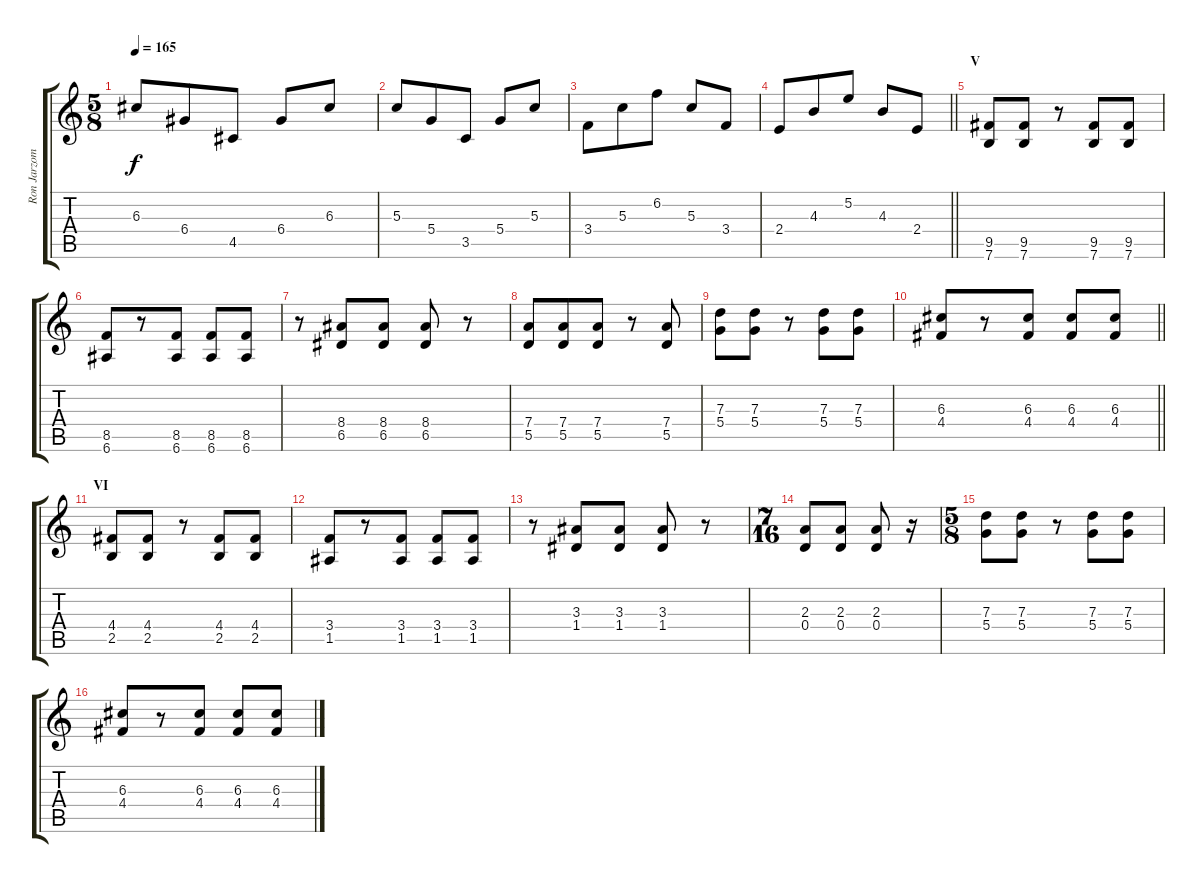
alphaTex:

\track ("Ron Jarzombek (Rhythm)" "Ron Jarzom") {instrument distortionguitar}
\staff {score tabs}
\tuning (E4 B3 G3 D3 A2 E2) {hide}
\ts (5 8)
\tempo 165
\clef g2
\ks c
6.3.8{dy f} 6.4.8 4.5.8 6.4.8 6.3.8 |
5.3.8 5.4.8 3.5.8 5.4.8 5.3.8 |
3.4.8 5.3.8 6.2.8 5.3.8 3.4.8 |
\barLineRight lightlight
2.4.8 4.3.8 5.2.8 4.3.8 2.4.8 |
\section ("" "V")
(9.5 7.6).8 (9.5 7.6).8 r.8 (9.5 7.6).8 (9.5 7.6).8 |
(8.5 6.6).8 r.8 (8.5 6.6).8 (8.5 6.6).8 (8.5 6.6).8 |
r.8 (8.4 6.5).8 (8.4 6.5).8 (8.4 6.5).8 r.8 |
(7.4 5.5).8 (7.4 5.5).8 (7.4 5.5).8 r.8 (7.4 5.5).8 |
(7.3 5.4).8 (7.3 5.4).8 r.8 (7.3 5.4).8 (7.3 5.4).8 |
\barLineRight lightlight
(6.3 4.4).8 r.8 (6.3 4.4).8 (6.3 4.4).8 (6.3 4.4).8 |
\section ("" "VI")
(4.4 2.5).8 (4.4 2.5).8 r.8 (4.4 2.5).8 (4.4 2.5).8 |
(3.4 1.5).8 r.8 (3.4 1.5).8 (3.4 1.5).8 (3.4 1.5).8 |
r.8 (3.3 1.4).8 (3.3 1.4).8 (3.3 1.4).8 r.8 |
\ts (7 16)
(2.3 0.4).8 (2.3 0.4).8 (2.3 0.4).8 r.16 |
\ts (5 8)
(7.3 5.4).8 (7.3 5.4).8 r.8 (7.3 5.4).8 (7.3 5.4).8 |
(6.3 4.4).8 r.8 (6.3 4.4).8 (6.3 4.4).8 (6.3 4.4).8
